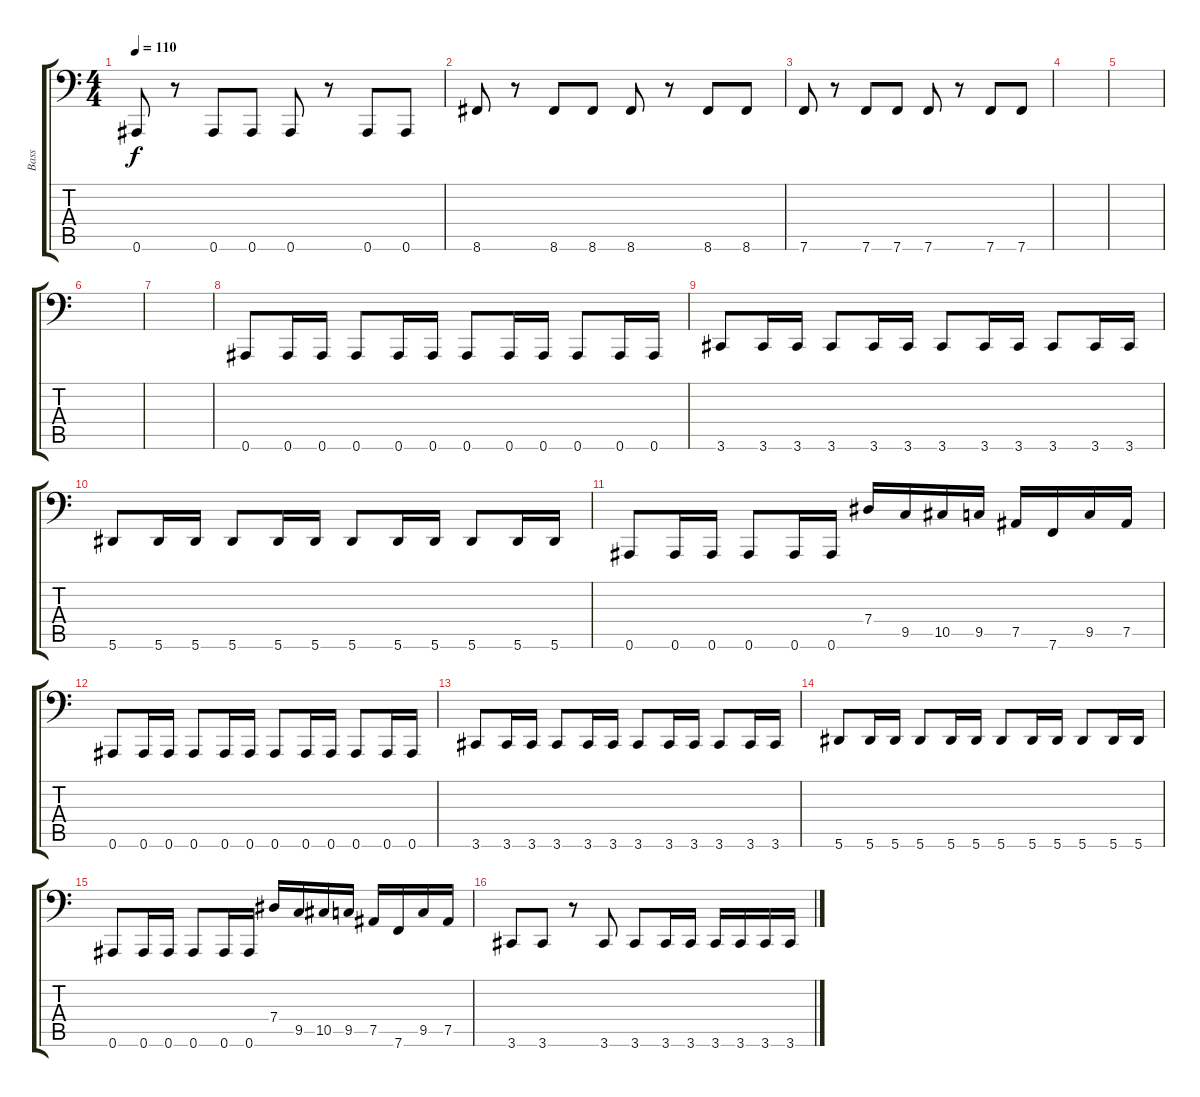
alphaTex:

\track ("Bass" "Bass") {instrument electricbassfinger}
\staff {score tabs}
\tuning (Bb2 F2 Db2 Ab1 Eb1 Bb0) {hide}
\ts (4 4)
\tempo 110
\clef f4
\ks c
0.6.8{dy f} r.8 0.6.8 0.6.8 0.6.8 r.8 0.6.8 0.6.8 |
8.6.8 r.8 8.6.8 8.6.8 8.6.8 r.8 8.6.8 8.6.8 |
7.6.8 r.8 7.6.8 7.6.8 7.6.8 r.8 7.6.8 7.6.8 |
|
|
|
|
0.6.8 0.6.16 0.6.16 0.6.8 0.6.16 0.6.16 0.6.8 0.6.16 0.6.16 0.6.8 0.6.16 0.6.16 |
3.6.8 3.6.16 3.6.16 3.6.8 3.6.16 3.6.16 3.6.8 3.6.16 3.6.16 3.6.8 3.6.16 3.6.16 |
5.6.8 5.6.16 5.6.16 5.6.8 5.6.16 5.6.16 5.6.8 5.6.16 5.6.16 5.6.8 5.6.16 5.6.16 |
0.6.8 0.6.16 0.6.16 0.6.8 0.6.16 0.6.16 7.4.16 9.5.16 10.5.16 9.5.16 7.5.16 7.6.16 9.5.16 7.5.16 |
0.6.8 0.6.16 0.6.16 0.6.8 0.6.16 0.6.16 0.6.8 0.6.16 0.6.16 0.6.8 0.6.16 0.6.16 |
3.6.8 3.6.16 3.6.16 3.6.8 3.6.16 3.6.16 3.6.8 3.6.16 3.6.16 3.6.8 3.6.16 3.6.16 |
5.6.8 5.6.16 5.6.16 5.6.8 5.6.16 5.6.16 5.6.8 5.6.16 5.6.16 5.6.8 5.6.16 5.6.16 |
0.6.8 0.6.16 0.6.16 0.6.8 0.6.16 0.6.16 7.4.16 9.5.16 10.5.16 9.5.16 7.5.16 7.6.16 9.5.16 7.5.16 |
3.6.8 3.6.8 r.8 3.6.8 3.6.8 3.6.16 3.6.16 3.6.16 3.6.16 3.6.16 3.6.16
